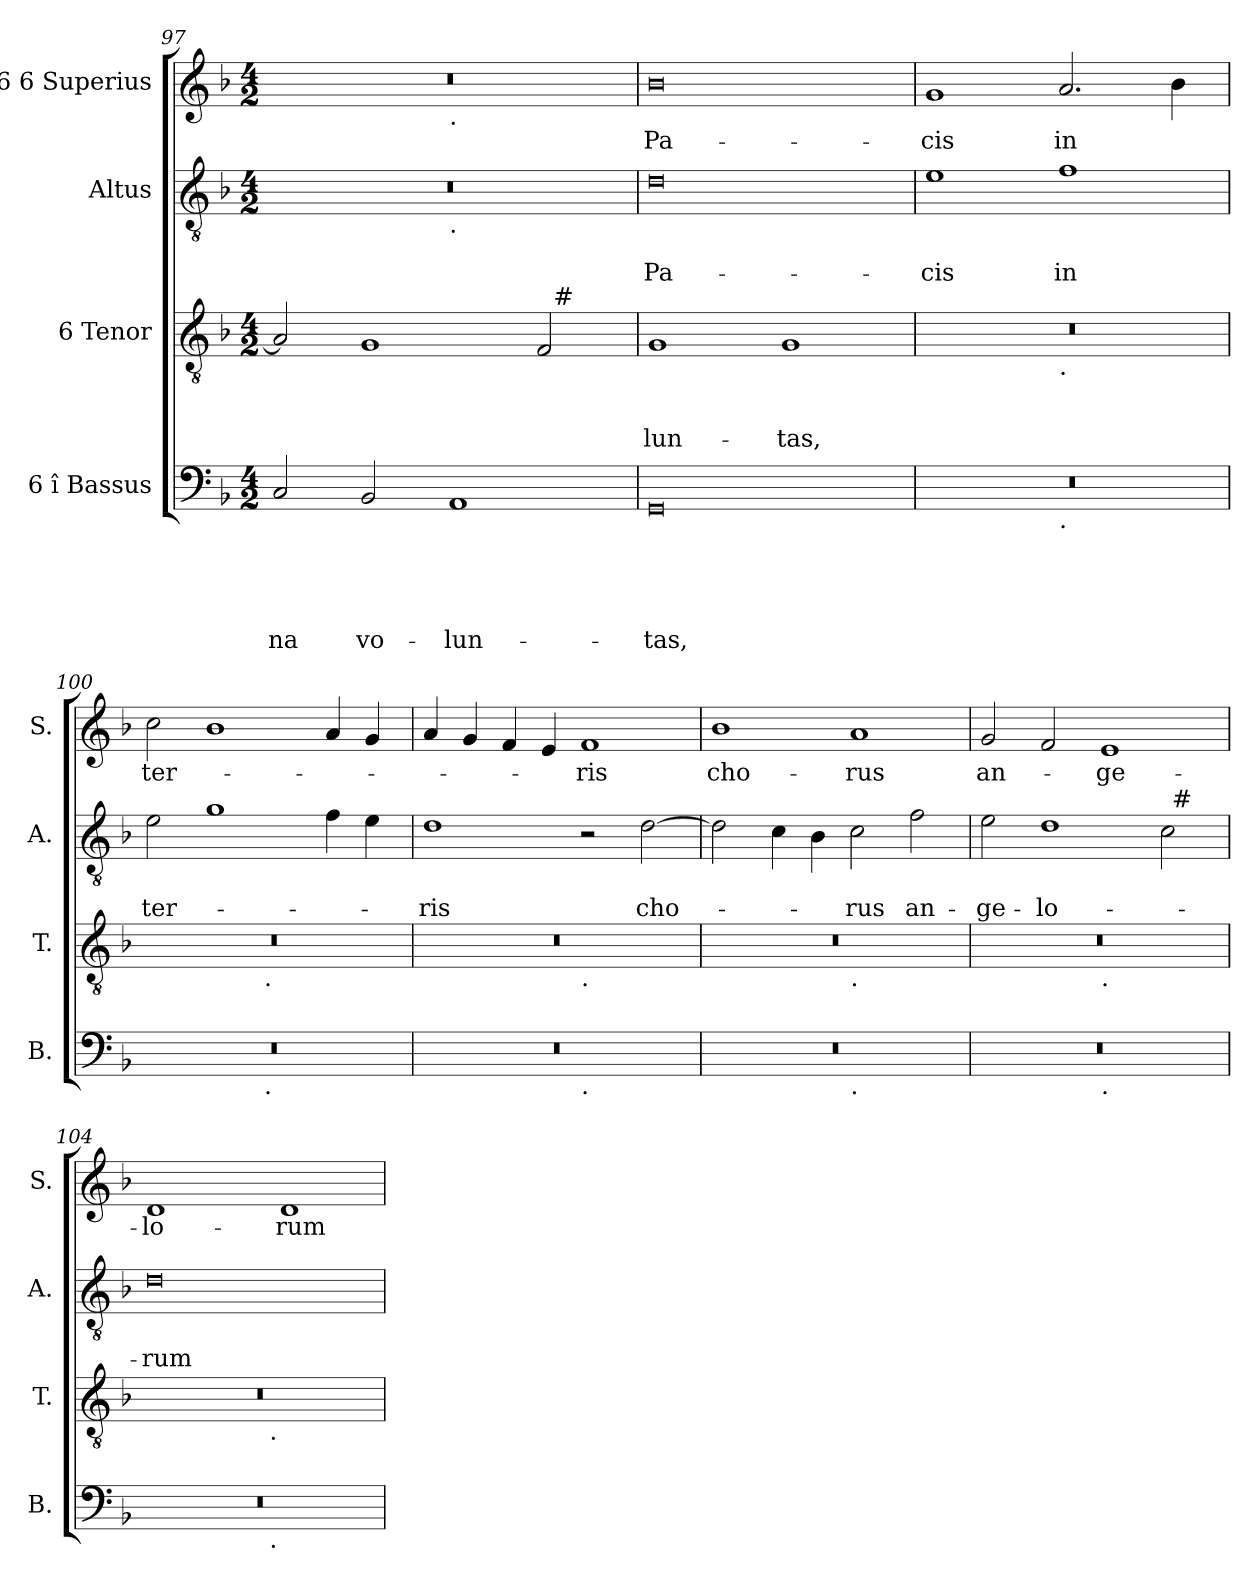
**kern	**text	**text	**text	**text	**text	**kern	**text	**text	**text	**kern	**text	**text	**kern	**text
*part4	*part4	*part4	*part4	*part4	*part4	*part3	*part3	*part3	*part3	*part2	*part2	*part2	*part1	*part1
*staff4	*staff4	*staff4	*staff4	*staff4	*staff4	*staff3	*staff3	*staff3	*staff3	*staff2	*staff2	*staff2	*staff1	*staff1
*I"6 î Bassus	*	*	*	*	*	*I"6 Tenor	*	*	*	*I"Altus	*	*	*I"6 6 Superius	*
*I'B.	*	*	*	*	*	*I'T.	*	*	*	*I'A.	*	*	*I'S.	*
*clefF4	*	*	*	*	*	*clefGv2	*	*	*	*clefGv2	*	*	*clefG2	*
*k[b-]	*	*	*	*	*	*k[b-]	*	*	*	*k[b-]	*	*	*k[b-]	*
*F:	*	*	*	*	*	*F:	*	*	*	*F:	*	*	*F:	*
*M4/2	*	*	*	*	*	*M4/2	*	*	*	*M4/2	*	*	*M4/2	*
=97	=97	=97	=97	=97	=97	=97	=97	=97	=97	=97	=97	=97	=97	=97
!	!	!	!	!	!LO:LY:b	!	!	!	!	!	!	!	!	!
*	*	*	*	*	*	*^	*	*	*	*^	*	*	*^	*
2C/	.	.	.	.	-na	2A/]	1ryy	.	.	.	0r	1ryy	.	.	0r	1ryy	.
!	!	!	!	!	!LO:LY:b	!	!	!	!	!	!	!	!	!	!	!	!
2BB-/	.	.	.	.	vo-	1G	.	.	.	.	.	.	.	.	.	.	.
!	!	!	!	!	!	!	!	!	!	!	!	!	!	!	!	!LO:TX:b:t=.	!
!	!	!	!	!	!	!	!	!	!	!	!	!LO:TX:b:t=.	!	!	!	!	!
!	!	!	!	!	!LO:LY:b	!	!	!	!	!	!	!	!	!	!	!	!
1AA	.	.	.	.	-lun-	.	2ryy	.	.	.	.	1ryy	.	.	.	1ryy	.
.	.	.	.	.	.	2F/	32ryy	.	.	.	.	.	.	.	.	.	.
!	!	!	!	!	!	!	!LO:TX:a:t=#	!	!	!	!	!	!	!	!	!	!
.	.	.	.	.	.	.	4...ryy	.	.	.	.	.	.	.	.	.	.
=98	=98	=98	=98	=98	=98	=98	=98	=98	=98	=98	=98	=98	=98	=98	=98	=98	=98
!	!	!	!	!	!LO:LY:b	!	!	!	!	!LO:LY:b	!	!	!	!LO:LY:b	!	!	!LO:LY:b
*	*	*	*	*	*	*v	*v	*	*	*	*	*	*	*	*v	*v	*
*	*	*	*	*	*	*	*	*	*	*v	*v	*	*	*	*
0GG	.	.	.	.	-tas,	1G	.	.	-lun-	0d	.	Pa-	0b-	Pa-
!	!	!	!	!	!	!	!	!	!LO:LY:b	!	!	!	!	!
.	.	.	.	.	.	1G	.	.	-tas,	.	.	.	.	.
=99	=99	=99	=99	=99	=99	=99	=99	=99	=99	=99	=99	=99	=99	=99
!	!	!	!	!	!	!	!	!	!	!	!	!LO:LY:b	!	!LO:LY:b
*^	*	*	*	*	*	*^	*	*	*	*	*	*	*	*
0r	1ryy	.	.	.	.	.	0r	1ryy	.	.	.	1e	.	-cis	1g	-cis
!	!	!	!	!	!	!	!	!LO:TX:b:t=.	!	!	!	!	!	!	!	!
!	!LO:TX:b:t=.	!	!	!	!	!	!	!	!	!	!	!	!	!	!	!
!	!	!	!	!	!	!	!	!	!	!	!	!	!	!LO:LY:b	!	!LO:LY:b
.	1ryy	.	.	.	.	.	.	1ryy	.	.	.	1f	.	in	2.a/	in
.	.	.	.	.	.	.	.	.	.	.	.	.	.	.	4b-\	.
=100	=100	=100	=100	=100	=100	=100	=100	=100	=100	=100	=100	=100	=100	=100	=100	=100
!	!	!	!	!	!	!	!	!	!	!	!	!	!	!LO:LY:b	!	!LO:LY:b
0r	2ryy	.	.	.	.	.	0r	2ryy	.	.	.	2e\	.	ter-	2cc\	ter-
.	4...ryy	.	.	.	.	.	.	4...ryy	.	.	.	1g	.	.	1b-	.
!	!	!	!	!	!	!	!	!LO:TX:b:t=.	!	!	!	!	!	!	!	!
!	!LO:TX:b:t=.	!	!	!	!	!	!	!	!	!	!	!	!	!	!	!
.	1ryy	.	.	.	.	.	.	1ryy	.	.	.	.	.	.	.	.
.	.	.	.	.	.	.	.	.	.	.	.	4f\	.	.	4a/	.
.	.	.	.	.	.	.	.	.	.	.	.	4e\	.	.	4g/	.
.	32ryy	.	.	.	.	.	.	32ryy	.	.	.	.	.	.	.	.
!!LO:LB:g=z
=101	=101	=101	=101	=101	=101	=101	=101	=101	=101	=101	=101	=101	=101	=101	=101	=101
!	!	!	!	!	!	!	!	!	!	!	!	!	!	!LO:LY:b	!	!
0r	1ryy	.	.	.	.	.	0r	1ryy	.	.	.	1d	.	-ris	4a/	.
.	.	.	.	.	.	.	.	.	.	.	.	.	.	.	4g/	.
.	.	.	.	.	.	.	.	.	.	.	.	.	.	.	4f/	.
.	.	.	.	.	.	.	.	.	.	.	.	.	.	.	4e/	.
!	!	!	!	!	!	!	!	!LO:TX:b:t=.	!	!	!	!	!	!	!	!
!	!LO:TX:b:t=.	!	!	!	!	!	!	!	!	!	!	!	!	!	!	!
!	!	!	!	!	!	!	!	!	!	!	!	!	!	!	!	!LO:LY:b
.	1ryy	.	.	.	.	.	.	1ryy	.	.	.	2r	.	.	1f	-ris
!	!	!	!	!	!	!	!	!	!	!	!	!	!	!LO:LY:b	!	!
.	.	.	.	.	.	.	.	.	.	.	.	[>2d\	.	cho-	.	.
=102	=102	=102	=102	=102	=102	=102	=102	=102	=102	=102	=102	=102	=102	=102	=102	=102
!	!	!	!	!	!	!	!	!	!	!	!	!	!	!	!	!LO:LY:b
0r	1ryy	.	.	.	.	.	0r	1ryy	.	.	.	2d\]	.	.	1b-	cho-
.	.	.	.	.	.	.	.	.	.	.	.	4c\	.	.	.	.
.	.	.	.	.	.	.	.	.	.	.	.	4B-\	.	.	.	.
!	!	!	!	!	!	!	!	!LO:TX:b:t=.	!	!	!	!	!	!	!	!
!	!LO:TX:b:t=.	!	!	!	!	!	!	!	!	!	!	!	!	!	!	!
!	!	!	!	!	!	!	!	!	!	!	!	!	!	!LO:LY:b	!	!LO:LY:b
.	1ryy	.	.	.	.	.	.	1ryy	.	.	.	2c\	.	-rus	1a	-rus
!	!	!	!	!	!	!	!	!	!	!	!	!	!	!LO:LY:b	!	!
.	.	.	.	.	.	.	.	.	.	.	.	2f\	.	an-	.	.
=103	=103	=103	=103	=103	=103	=103	=103	=103	=103	=103	=103	=103	=103	=103	=103	=103
!	!	!	!	!	!	!	!	!	!	!	!	!	!	!LO:LY:b	!	!LO:LY:b
*	*	*	*	*	*	*	*	*	*	*	*	*^	*	*	*	*
0r	1ryy	.	.	.	.	.	0r	1ryy	.	.	.	2e\	1ryy	.	-ge-	2g/	an-
!	!	!	!	!	!	!	!	!	!	!	!	!	!	!	!LO:LY:b	!	!
.	.	.	.	.	.	.	.	.	.	.	.	1d	.	.	-lo-	2f/	.
!	!	!	!	!	!	!	!	!LO:TX:b:t=.	!	!	!	!	!	!	!	!	!
!	!LO:TX:b:t=.	!	!	!	!	!	!	!	!	!	!	!	!	!	!	!	!
!	!	!	!	!	!	!	!	!	!	!	!	!	!	!	!	!	!LO:LY:b
.	1ryy	.	.	.	.	.	.	1ryy	.	.	.	.	2ryy	.	.	1e	-ge-
.	.	.	.	.	.	.	.	.	.	.	.	2c\	32ryy	.	.	.	.
!	!	!	!	!	!	!	!	!	!	!	!	!	!LO:TX:a:t=#	!	!	!	!
.	.	.	.	.	.	.	.	.	.	.	.	.	4...ryy	.	.	.	.
=104	=104	=104	=104	=104	=104	=104	=104	=104	=104	=104	=104	=104	=104	=104	=104	=104	=104
!	!	!	!	!	!	!	!	!	!	!	!	!	!	!	!LO:LY:b	!	!LO:LY:b
*	*	*	*	*	*	*	*	*	*	*	*	*v	*v	*	*	*	*
0r	2ryy	.	.	.	.	.	0r	2ryy	.	.	.	0d	.	-rum	1d	-lo-
.	4...ryy	.	.	.	.	.	.	4...ryy	.	.	.	.	.	.	.	.
!	!	!	!	!	!	!	!	!LO:TX:b:t=.	!	!	!	!	!	!	!	!
!	!LO:TX:b:t=.	!	!	!	!	!	!	!	!	!	!	!	!	!	!	!
.	1ryy	.	.	.	.	.	.	1ryy	.	.	.	.	.	.	.	.
!	!	!	!	!	!	!	!	!	!	!	!	!	!	!	!	!LO:LY:b
.	.	.	.	.	.	.	.	.	.	.	.	.	.	.	1d	-rum
.	32ryy	.	.	.	.	.	.	32ryy	.	.	.	.	.	.	.	.
*v	*v	*	*	*	*	*	*	*	*	*	*	*	*	*	*	*
*	*	*	*	*	*	*v	*v	*	*	*	*	*	*	*	*
=	=	=	=	=	=	=	=	=	=	=	=	=	=	=
*-	*-	*-	*-	*-	*-	*-	*-	*-	*-	*-	*-	*-	*-	*-
